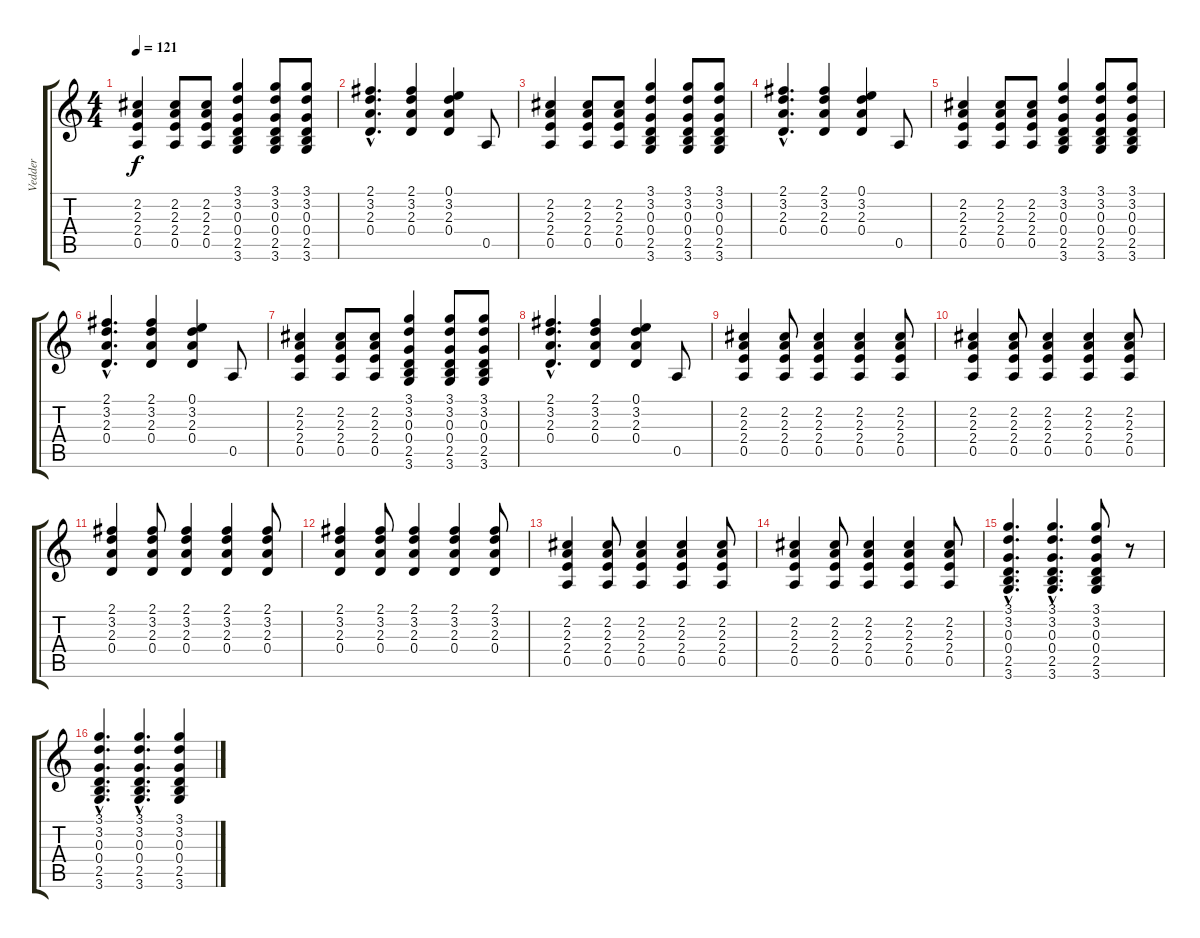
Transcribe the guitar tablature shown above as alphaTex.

\track ("Vedder" "Vedder") {instrument acousticguitarsteel}
\staff {score tabs}
\tuning (E4 B3 G3 D3 A2 E2) {hide}
\ts (4 4)
\tempo 121
\clef g2
\ks c
(2.2 2.3 2.4 0.5).4{dy f} (2.2 2.3 2.4 0.5).8 (2.2 2.3 2.4 0.5).8 (3.1 3.2 0.3 0.4 2.5 3.6).4 (3.1 3.2 0.3 0.4 2.5 3.6).8 (3.1 3.2 0.3 0.4 2.5 3.6).8 |
(2.1{hac} 3.2{hac} 2.3{hac} 0.4{hac}).4{d} (2.1 3.2 2.3 0.4).4 (0.1 3.2 2.3 0.4).4 0.5.8 |
(2.2 2.3 2.4 0.5).4 (2.2 2.3 2.4 0.5).8 (2.2 2.3 2.4 0.5).8 (3.1 3.2 0.3 0.4 2.5 3.6).4 (3.1 3.2 0.3 0.4 2.5 3.6).8 (3.1 3.2 0.3 0.4 2.5 3.6).8 |
(2.1{hac} 3.2{hac} 2.3{hac} 0.4{hac}).4{d} (2.1 3.2 2.3 0.4).4 (0.1 3.2 2.3 0.4).4 0.5.8 |
(2.2 2.3 2.4 0.5).4 (2.2 2.3 2.4 0.5).8 (2.2 2.3 2.4 0.5).8 (3.1 3.2 0.3 0.4 2.5 3.6).4 (3.1 3.2 0.3 0.4 2.5 3.6).8 (3.1 3.2 0.3 0.4 2.5 3.6).8 |
(2.1{hac} 3.2{hac} 2.3{hac} 0.4{hac}).4{d} (2.1 3.2 2.3 0.4).4 (0.1 3.2 2.3 0.4).4 0.5.8 |
(2.2 2.3 2.4 0.5).4 (2.2 2.3 2.4 0.5).8 (2.2 2.3 2.4 0.5).8 (3.1 3.2 0.3 0.4 2.5 3.6).4 (3.1 3.2 0.3 0.4 2.5 3.6).8 (3.1 3.2 0.3 0.4 2.5 3.6).8 |
(2.1{hac} 3.2{hac} 2.3{hac} 0.4{hac}).4{d} (2.1 3.2 2.3 0.4).4 (0.1 3.2 2.3 0.4).4 0.5.8 |
(2.2 2.3 2.4 0.5).4 (2.2 2.3 2.4 0.5).8 (2.2 2.3 2.4 0.5).4 (2.2 2.3 2.4 0.5).4 (2.2 2.3 2.4 0.5).8 |
(2.2 2.3 2.4 0.5).4 (2.2 2.3 2.4 0.5).8 (2.2 2.3 2.4 0.5).4 (2.2 2.3 2.4 0.5).4 (2.2 2.3 2.4 0.5).8 |
(2.1 3.2 2.3 0.4).4 (2.1 3.2 2.3 0.4).8 (2.1 3.2 2.3 0.4).4 (2.1 3.2 2.3 0.4).4 (2.1 3.2 2.3 0.4).8 |
(2.1 3.2 2.3 0.4).4 (2.1 3.2 2.3 0.4).8 (2.1 3.2 2.3 0.4).4 (2.1 3.2 2.3 0.4).4 (2.1 3.2 2.3 0.4).8 |
(2.2 2.3 2.4 0.5).4 (2.2 2.3 2.4 0.5).8 (2.2 2.3 2.4 0.5).4 (2.2 2.3 2.4 0.5).4 (2.2 2.3 2.4 0.5).8 |
(2.2 2.3 2.4 0.5).4 (2.2 2.3 2.4 0.5).8 (2.2 2.3 2.4 0.5).4 (2.2 2.3 2.4 0.5).4 (2.2 2.3 2.4 0.5).8 |
(3.1{hac} 3.2{hac} 0.3{hac} 0.4{hac} 2.5{hac} 3.6{hac}).4{d} (3.1{hac} 3.2{hac} 0.3{hac} 0.4{hac} 2.5{hac} 3.6{hac}).4{d} (3.1 3.2 0.3 0.4 2.5 3.6).8 r.8 |
(3.1{hac} 3.2{hac} 0.3{hac} 0.4{hac} 2.5{hac} 3.6{hac}).4{d} (3.1{hac} 3.2{hac} 0.3{hac} 0.4{hac} 2.5{hac} 3.6{hac}).4{d} (3.1 3.2 0.3 0.4 2.5 3.6).4
